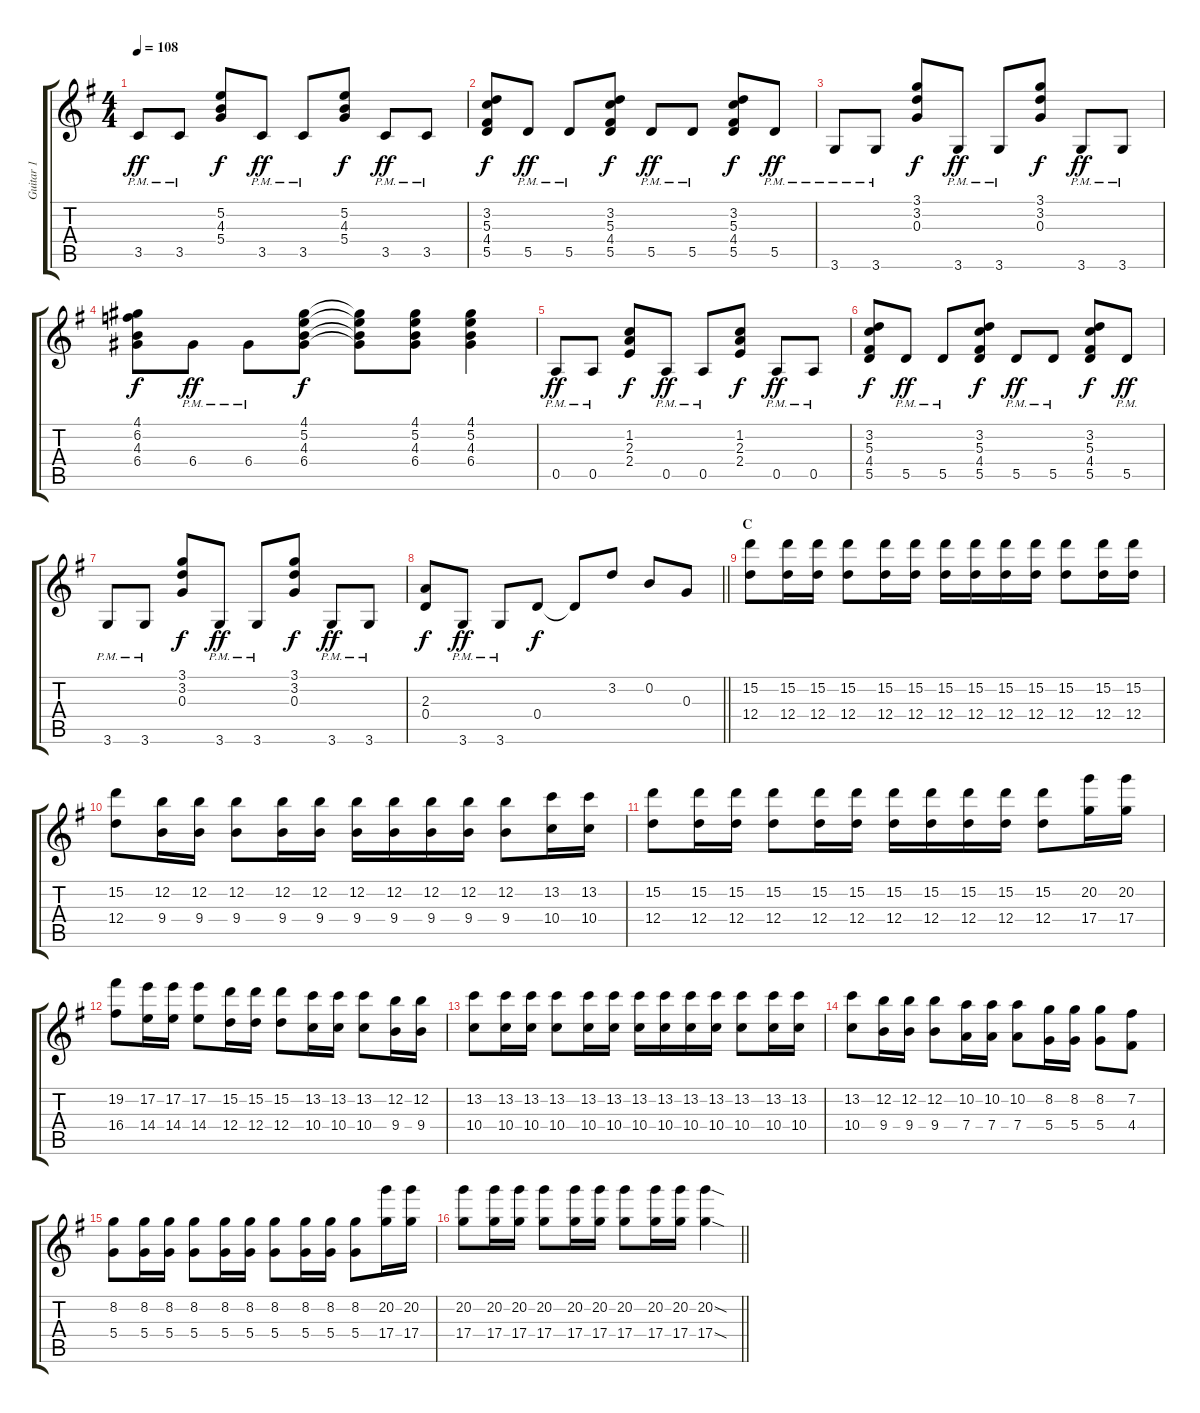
\track ("Guitar 1" "Guitar 1") {instrument distortionguitar}
\staff {score tabs}
\tuning (E4 B3 G3 D3 A2 E2) {hide}
\ts (4 4)
\tempo 108
\clef g2
\ks g
3.5{pm}.8{dy ff} 3.5{pm}.8 (5.2 4.3 5.4).8{dy f} 3.5{pm}.8{dy ff} 3.5{pm}.8 (5.2 4.3 5.4).8{dy f} 3.5{pm}.8{dy ff} 3.5{pm}.8 |
(3.2 5.3 4.4 5.5).8{dy f} 5.5{pm}.8{dy ff} 5.5{pm}.8 (3.2 5.3 4.4 5.5).8{dy f} 5.5{pm}.8{dy ff} 5.5{pm}.8 (3.2 5.3 4.4 5.5).8{dy f} 5.5{pm}.8{dy ff} |
3.6{pm}.8 3.6{pm}.8 (3.1 3.2 0.3).8{dy f} 3.6{pm}.8{dy ff} 3.6{pm}.8 (3.1 3.2 0.3).8{dy f} 3.6{pm}.8{dy ff} 3.6{pm}.8 |
(4.1 6.2 4.3 6.4).8{dy f} 6.4{pm}.8{dy ff} 6.4{pm}.8 (4.1 5.2 4.3 6.4).8{dy f} (4.1{t} 5.2{t} 4.3{t} 6.4{t}).8 (4.1 5.2 4.3 6.4).8 (4.1 5.2 4.3 6.4).4 |
0.5{pm}.8{dy ff} 0.5{pm}.8 (1.2 2.3 2.4).8{dy f} 0.5{pm}.8{dy ff} 0.5{pm}.8 (1.2 2.3 2.4).8{dy f} 0.5{pm}.8{dy ff} 0.5{pm}.8 |
(3.2 5.3 4.4 5.5).8{dy f} 5.5{pm}.8{dy ff} 5.5{pm}.8 (3.2 5.3 4.4 5.5).8{dy f} 5.5{pm}.8{dy ff} 5.5{pm}.8 (3.2 5.3 4.4 5.5).8{dy f} 5.5{pm}.8{dy ff} |
3.6{pm}.8 3.6{pm}.8 (3.1 3.2 0.3).8{dy f} 3.6{pm}.8{dy ff} 3.6{pm}.8 (3.1 3.2 0.3).8{dy f} 3.6{pm}.8{dy ff} 3.6{pm}.8 |
\barLineRight lightlight
(2.3 0.4).8{dy f} 3.6{pm}.8{dy ff} 3.6{pm}.8 0.4.8{dy f} 0.4{t}.8 3.2.8 0.2.8 0.3.8 |
\section ("" "C")
(15.2 12.4).8 (15.2 12.4).16 (15.2 12.4).16 (15.2 12.4).8 (15.2 12.4).16 (15.2 12.4).16 (15.2 12.4).16 (15.2 12.4).16 (15.2 12.4).16 (15.2 12.4).16 (15.2 12.4).8 (15.2 12.4).16 (15.2 12.4).16 |
(15.2 12.4).8 (12.2 9.4).16 (12.2 9.4).16 (12.2 9.4).8 (12.2 9.4).16 (12.2 9.4).16 (12.2 9.4).16 (12.2 9.4).16 (12.2 9.4).16 (12.2 9.4).16 (12.2 9.4).8 (13.2 10.4).16 (13.2 10.4).16 |
(15.2 12.4).8 (15.2 12.4).16 (15.2 12.4).16 (15.2 12.4).8 (15.2 12.4).16 (15.2 12.4).16 (15.2 12.4).16 (15.2 12.4).16 (15.2 12.4).16 (15.2 12.4).16 (15.2 12.4).8 (20.2 17.4).16 (20.2 17.4).16 |
(19.2 16.4).8 (17.2 14.4).16 (17.2 14.4).16 (17.2 14.4).8 (15.2 12.4).16 (15.2 12.4).16 (15.2 12.4).8 (13.2 10.4).16 (13.2 10.4).16 (13.2 10.4).8 (12.2 9.4).16 (12.2 9.4).16 |
(13.2 10.4).8 (13.2 10.4).16 (13.2 10.4).16 (13.2 10.4).8 (13.2 10.4).16 (13.2 10.4).16 (13.2 10.4).16 (13.2 10.4).16 (13.2 10.4).16 (13.2 10.4).16 (13.2 10.4).8 (13.2 10.4).16 (13.2 10.4).16 |
(13.2 10.4).8 (12.2 9.4).16 (12.2 9.4).16 (12.2 9.4).8 (10.2 7.4).16 (10.2 7.4).16 (10.2 7.4).8 (8.2 5.4).16 (8.2 5.4).16 (8.2 5.4).8 (7.2 4.4).8 |
(8.2 5.4).8 (8.2 5.4).16 (8.2 5.4).16 (8.2 5.4).8 (8.2 5.4).16 (8.2 5.4).16 (8.2 5.4).8 (8.2 5.4).16 (8.2 5.4).16 (8.2 5.4).8 (20.2 17.4).16 (20.2 17.4).16 |
\barLineRight lightlight
(20.2 17.4).8 (20.2 17.4).16 (20.2 17.4).16 (20.2 17.4).8 (20.2 17.4).16 (20.2 17.4).16 (20.2 17.4).8 (20.2 17.4).16 (20.2 17.4).16 (20.2{sod} 17.4{sod}).4
